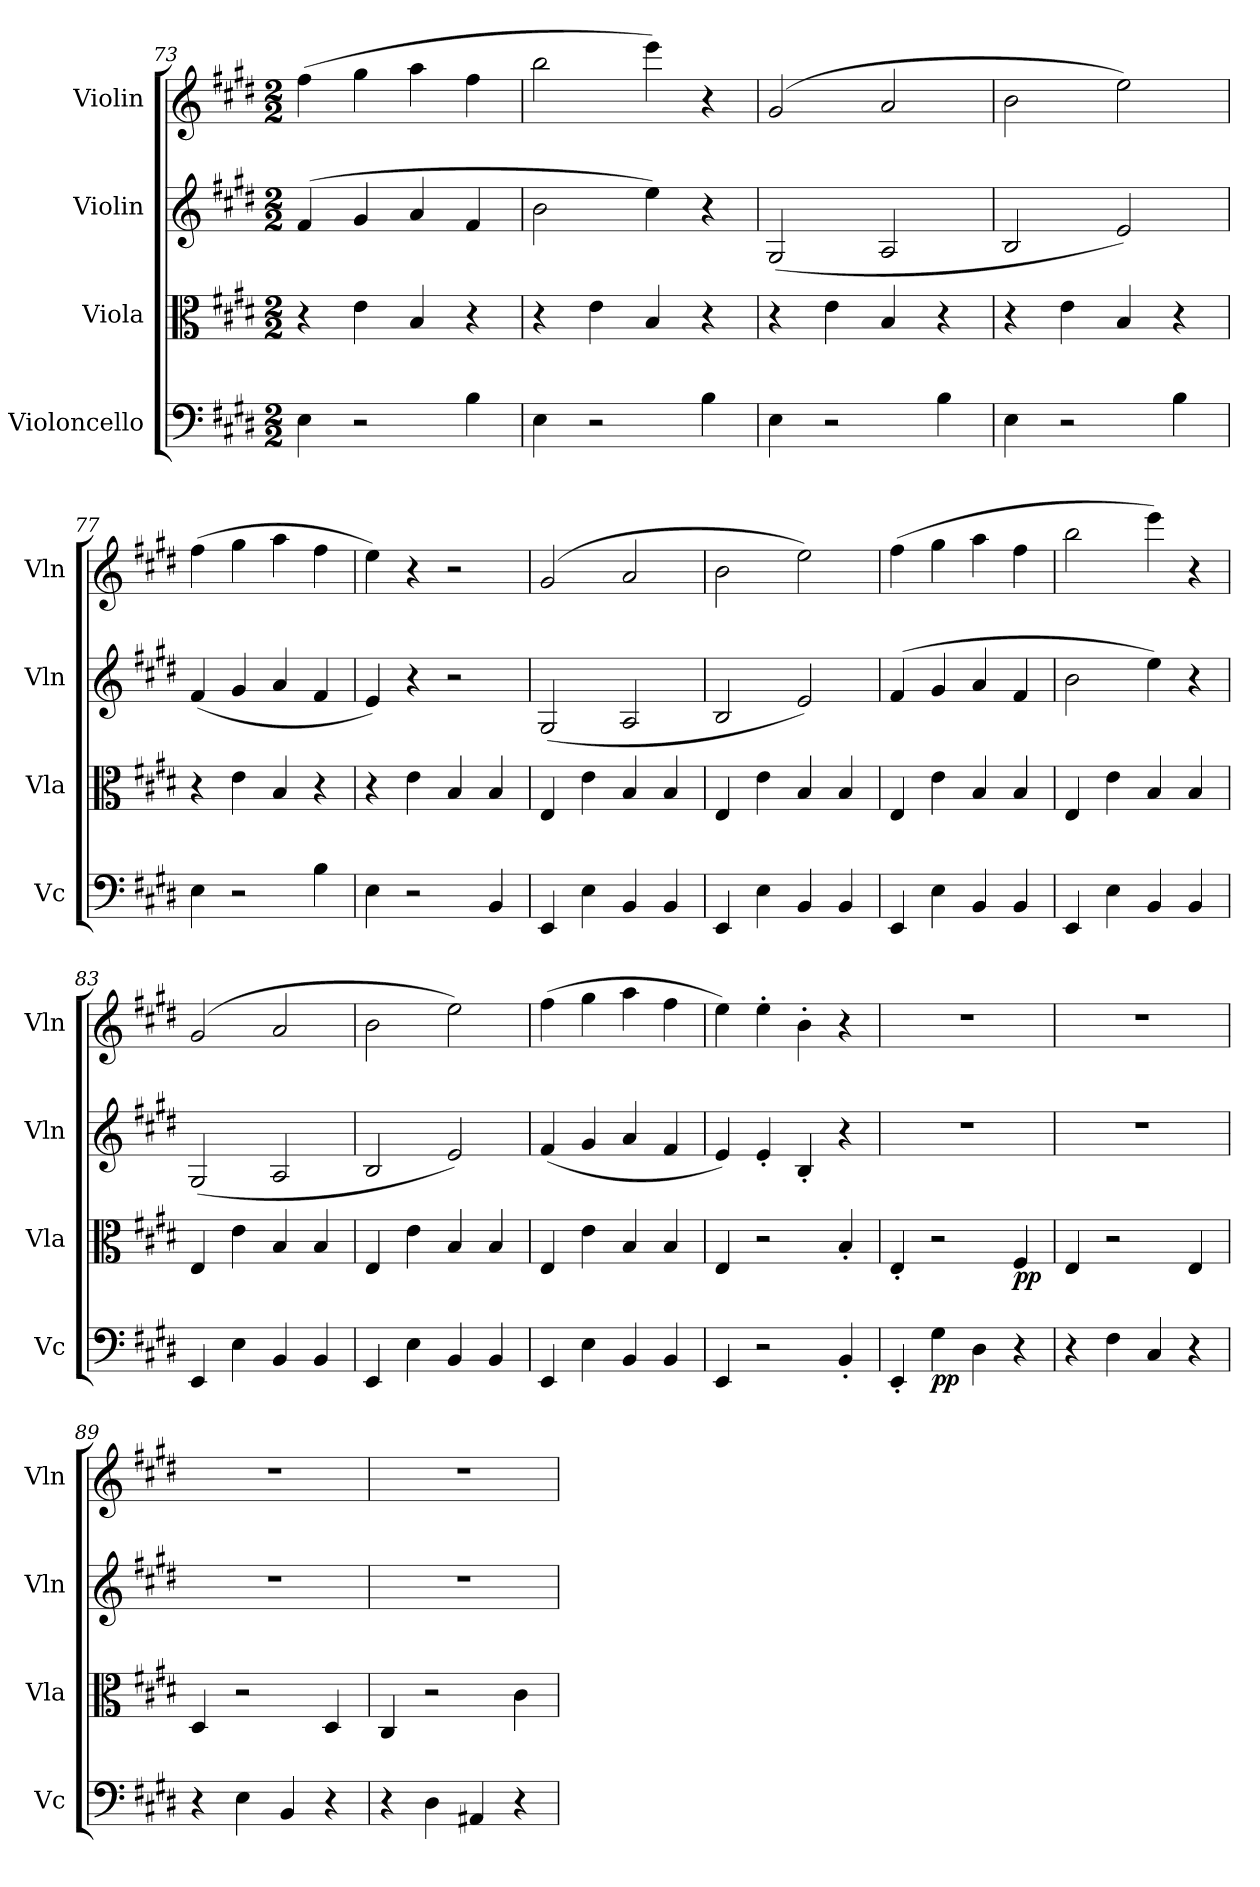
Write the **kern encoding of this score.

**kern	**dynam	**kern	**dynam	**kern	**kern
*part4	*part4	*part3	*part3	*part2	*part1
*staff4	*staff4	*staff3	*staff3	*staff2	*staff1
*I"Violoncello	*	*I"Viola	*	*I"Violin	*I"Violin
*I'Vc	*	*I'Vla	*	*I'Vln	*I'Vln
*clefF4	*	*clefC3	*	*clefG2	*clefG2
*k[f#c#g#d#]	*	*k[f#c#g#d#]	*	*k[f#c#g#d#]	*k[f#c#g#d#]
*M2/2	*	*M2/2	*	*M2/2	*M2/2
=73	=73	=73	=73	=73	=73
4E\	.	4r	.	(4f#/	(4ff#\
2r	.	4e\	.	4g#/	4gg#\
.	.	4B/	.	4a/	4aa\
4B\	.	4r	.	4f#/	4ff#\
=74	=74	=74	=74	=74	=74
4E\	.	4r	.	2b\	2bb\
2r	.	4e\	.	.	.
.	.	4B/	.	4ee\)	4eee\)
4B\	.	4r	.	4r	4r
=75	=75	=75	=75	=75	=75
4E\	.	4r	.	(2G#/	(2g#/
2r	.	4e\	.	.	.
.	.	4B/	.	2A/	2a/
4B\	.	4r	.	.	.
=76	=76	=76	=76	=76	=76
4E\	.	4r	.	2B/	2b\
2r	.	4e\	.	.	.
.	.	4B/	.	2e/)	2ee\)
4B\	.	4r	.	.	.
=77	=77	=77	=77	=77	=77
4E\	.	4r	.	(4f#/	(4ff#\
2r	.	4e\	.	4g#/	4gg#\
.	.	4B/	.	4a/	4aa\
4B\	.	4r	.	4f#/	4ff#\
=78	=78	=78	=78	=78	=78
4E\	.	4r	.	4e/)	4ee\)
2r	.	4e\	.	4r	4r
.	.	4B/	.	2r	2r
4BB/	.	4B/	.	.	.
=79	=79	=79	=79	=79	=79
4EE/	.	4E/	.	(2G#/	(2g#/
4E\	.	4e\	.	.	.
4BB/	.	4B/	.	2A/	2a/
4BB/	.	4B/	.	.	.
=80	=80	=80	=80	=80	=80
4EE/	.	4E/	.	2B/	2b\
4E\	.	4e\	.	.	.
4BB/	.	4B/	.	2e/)	2ee\)
4BB/	.	4B/	.	.	.
=81	=81	=81	=81	=81	=81
4EE/	.	4E/	.	(4f#/	(4ff#\
4E\	.	4e\	.	4g#/	4gg#\
4BB/	.	4B/	.	4a/	4aa\
4BB/	.	4B/	.	4f#/	4ff#\
=82	=82	=82	=82	=82	=82
4EE/	.	4E/	.	2b\	2bb\
4E\	.	4e\	.	.	.
4BB/	.	4B/	.	4ee\)	4eee\)
4BB/	.	4B/	.	4r	4r
=83	=83	=83	=83	=83	=83
4EE/	.	4E/	.	(2G#/	(2g#/
4E\	.	4e\	.	.	.
4BB/	.	4B/	.	2A/	2a/
4BB/	.	4B/	.	.	.
=84	=84	=84	=84	=84	=84
4EE/	.	4E/	.	2B/	2b\
4E\	.	4e\	.	.	.
4BB/	.	4B/	.	2e/)	2ee\)
4BB/	.	4B/	.	.	.
=85	=85	=85	=85	=85	=85
4EE/	.	4E/	.	(4f#/	(4ff#\
4E\	.	4e\	.	4g#/	4gg#\
4BB/	.	4B/	.	4a/	4aa\
4BB/	.	4B/	.	4f#/	4ff#\
=86	=86	=86	=86	=86	=86
4EE/	.	4E/	.	4e/)	4ee\)
2r	.	2r	.	4e'/	4ee'\
.	.	.	.	4B'/	4b'\
4BB'/	.	4B'/	.	4r	4r
=87	=87	=87	=87	=87	=87
4EE'/	.	4E'/	.	1r	1r
4G#\	pp	2r	.	.	.
4D#\	.	.	.	.	.
4r	.	4F#/	pp	.	.
=88	=88	=88	=88	=88	=88
4r	.	4E/	.	1r	1r
4F#\	.	2r	.	.	.
4C#/	.	.	.	.	.
4r	.	4E/	.	.	.
=89	=89	=89	=89	=89	=89
4r	.	4D#/	.	1r	1r
4E\	.	2r	.	.	.
4BB/	.	.	.	.	.
4r	.	4D#/	.	.	.
=90	=90	=90	=90	=90	=90
4r	.	4C#/	.	1r	1r
4D#\	.	2r	.	.	.
4AA#X/	.	.	.	.	.
4r	.	4c#\	.	.	.
=	=	=	=	=	=
*-	*-	*-	*-	*-	*-
